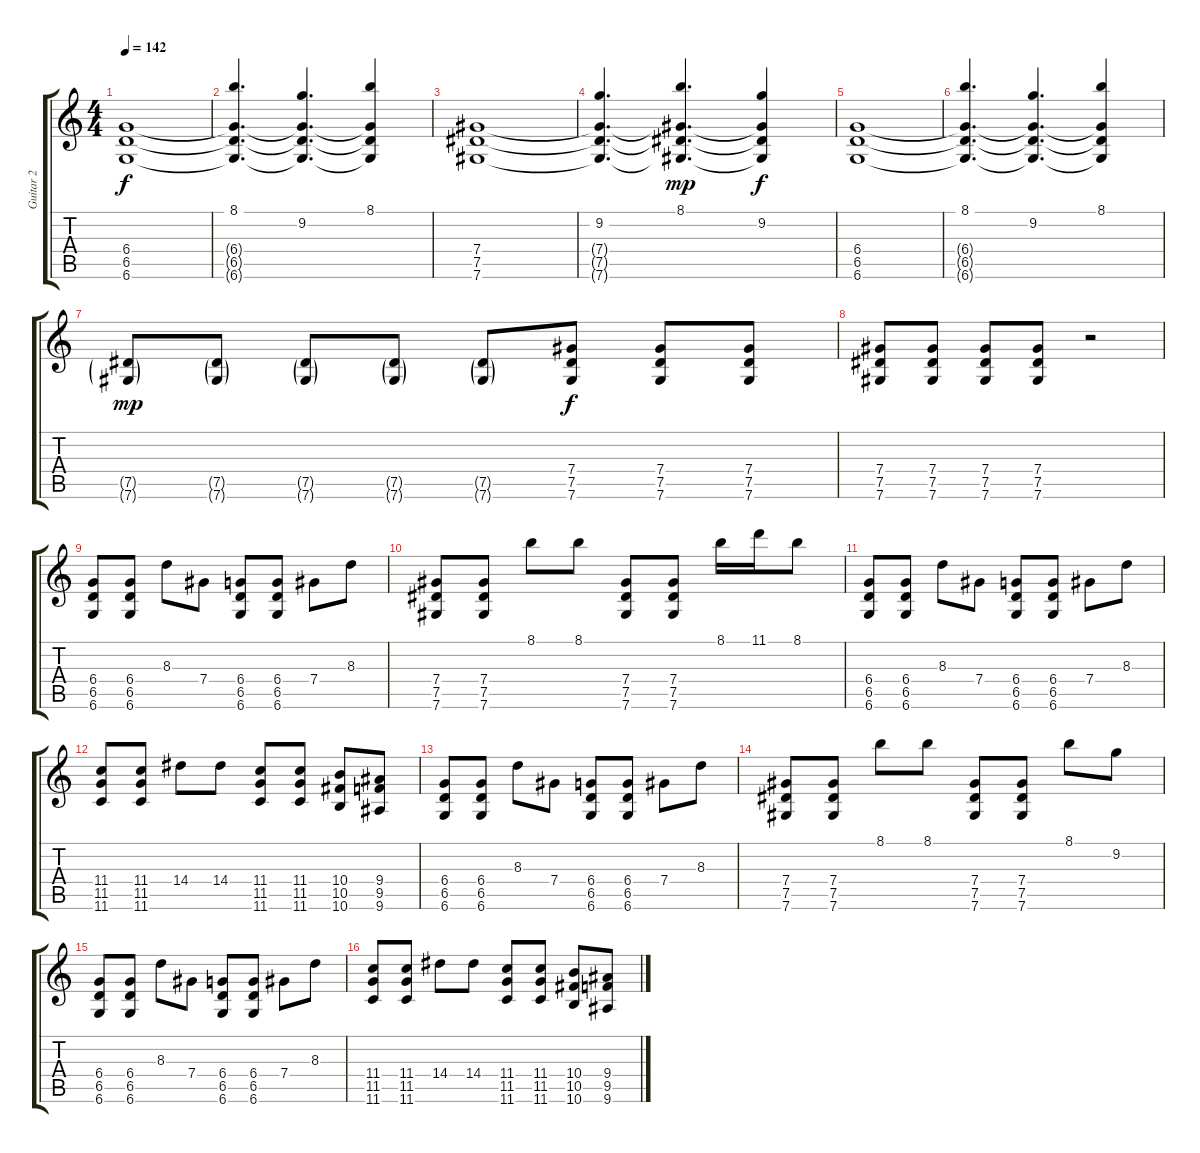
\track ("Guitar 2" "Guitar 2") {instrument distortionguitar}
\staff {score tabs}
\tuning (Eb4 Bb3 Gb3 Db3 Ab2 Db2) {hide}
\ts (4 4)
\tempo 142
\clef g2
\ks c
(6.4 6.5 6.6).1{dy f} |
(8.1 6.4{t} 6.5{t} 6.6{t}).4{d} (9.2 6.4{t} 6.5{t} 6.6{t}).4{d} (8.1 6.4{t} 6.5{t} 6.6{t}).4 |
(7.4 7.5 7.6).1 |
(9.2 7.4{t} 7.5{t} 7.6{t}).4{d} (8.1 7.4{t} 7.5{t} 7.6{t}).4{d dy mp} (9.2 7.4{t} 7.5{t} 7.6{t}).4{dy f} |
(6.4 6.5 6.6).1 |
(8.1 6.4{t} 6.5{t} 6.6{t}).4{d} (9.2 6.4{t} 6.5{t} 6.6{t}).4{d} (8.1 6.4{t} 6.5{t} 6.6{t}).4 |
(7.5{g} 7.6{g}).8{dy mp} (7.5{g} 7.6{g}).8 (7.5{g} 7.6{g}).8 (7.5{g} 7.6{g}).8 (7.5{g} 7.6{g}).8 (7.4 7.5 7.6).8{dy f} (7.4 7.5 7.6).8 (7.4 7.5 7.6).8 |
(7.4 7.5 7.6).8 (7.4 7.5 7.6).8 (7.4 7.5 7.6).8 (7.4 7.5 7.6).8 r.2 |
(6.4 6.5 6.6).8 (6.4 6.5 6.6).8 8.3.8 7.4.8 (6.4 6.5 6.6).8 (6.4 6.5 6.6).8 7.4.8 8.3.8 |
(7.4 7.5 7.6).8 (7.4 7.5 7.6).8 8.1.8 8.1.8 (7.4 7.5 7.6).8 (7.4 7.5 7.6).8 8.1.16 11.1.16 8.1.8 |
(6.4 6.5 6.6).8 (6.4 6.5 6.6).8 8.3.8 7.4.8 (6.4 6.5 6.6).8 (6.4 6.5 6.6).8 7.4.8 8.3.8 |
(11.4 11.5 11.6).8 (11.4 11.5 11.6).8 14.4.8 14.4.8 (11.4 11.5 11.6).8 (11.4 11.5 11.6).8 (10.4 10.5 10.6).8 (9.4 9.5 9.6).8 |
(6.4 6.5 6.6).8 (6.4 6.5 6.6).8 8.3.8 7.4.8 (6.4 6.5 6.6).8 (6.4 6.5 6.6).8 7.4.8 8.3.8 |
(7.4 7.5 7.6).8 (7.4 7.5 7.6).8 8.1.8 8.1.8 (7.4 7.5 7.6).8 (7.4 7.5 7.6).8 8.1.8 9.2.8 |
(6.4 6.5 6.6).8 (6.4 6.5 6.6).8 8.3.8 7.4.8 (6.4 6.5 6.6).8 (6.4 6.5 6.6).8 7.4.8 8.3.8 |
(11.4 11.5 11.6).8 (11.4 11.5 11.6).8 14.4.8 14.4.8 (11.4 11.5 11.6).8 (11.4 11.5 11.6).8 (10.4 10.5 10.6).8 (9.4 9.5 9.6).8
